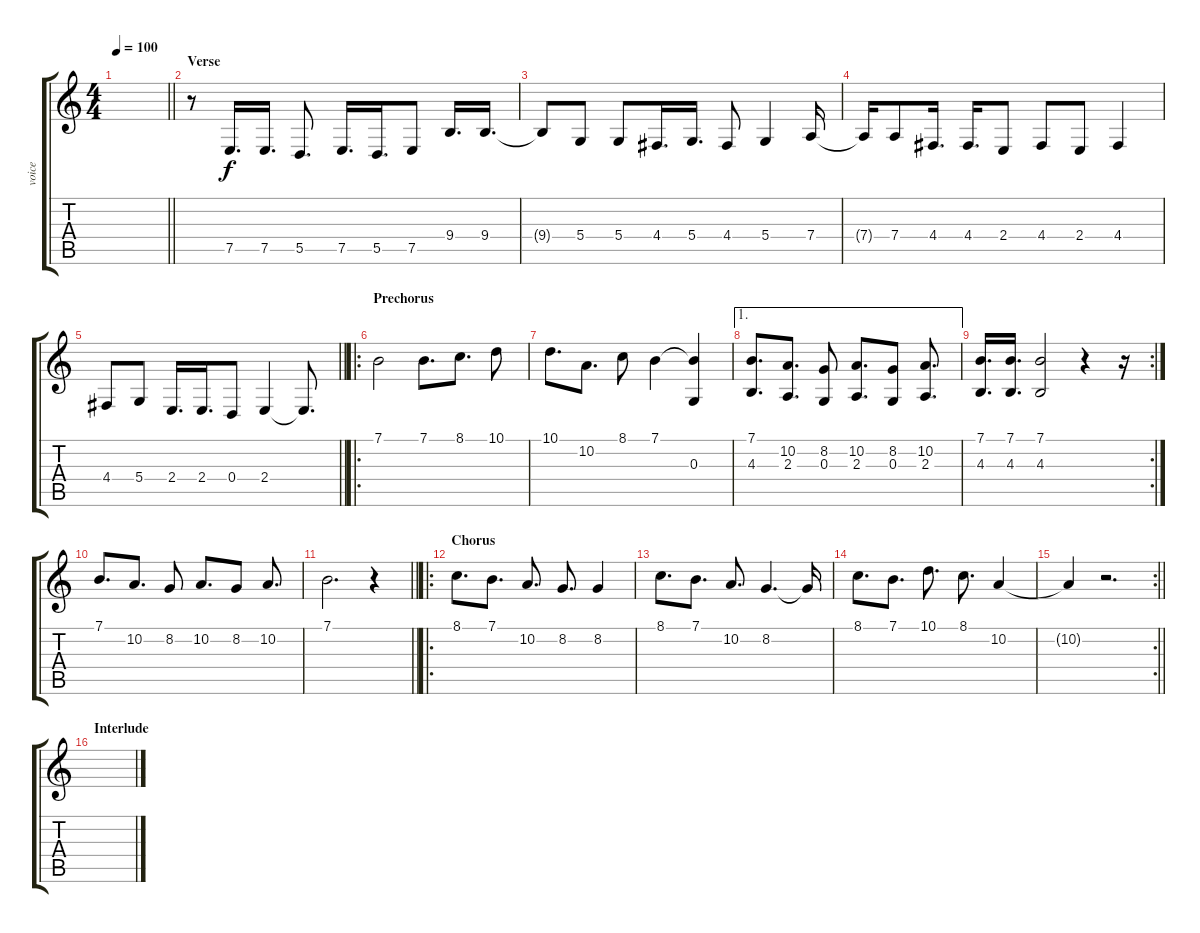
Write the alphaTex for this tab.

\track ("voice" "voice") {instrument reedorgan}
\staff {score tabs}
\tuning (E4 B3 G3 D3 A2 E2) {hide}
\ts (4 4)
\tempo 100
\clef g2
\barLineRight lightlight
\ks c
|
\section ("" "Verse")
r.8 7.5.16{d} 7.5.16{d} 5.5.8{d} 7.5.16{d} 5.5.16{d} 7.5.8 9.4.16{d} 9.4.16{d} |
9.4{t}.8 5.4.8 5.4.8 4.4.16{d} 5.4.16{d} 4.4.8 5.4.4 7.4.16 |
7.4{t}.16 7.4.8 4.4.16{d} 4.4.16{d} 2.4.8 4.4.8 2.4.8 4.4.4 |
\barLineRight lightlight
4.4.8 5.4.8 2.4.16{d} 2.4.16{d} 0.4.8 2.4.4 2.4{t}.8{d} |
\ro
\section ("" "Prechorus")
7.1.2 7.1.8{d} 8.1.8{d} 10.1.8 |
10.1.8{d} 10.2.8{d} 8.1.8 7.1.4 (7.1{t} 0.3).4 |
\ae 1
(7.1 4.3).8{d} (10.2 2.3).8{d} (8.2 0.3).8 (10.2 2.3).8{d} (8.2 0.3).8 (10.2 2.3).8{d} |
\rc 2
(7.1 4.3).16{d} (7.1 4.3).16{d} (7.1 4.3).2 r.4 r.16 |
7.1.8{d} 10.2.8{d} 8.2.8 10.2.8{d} 8.2.8 10.2.8{d} |
\barLineRight lightlight
7.1.2{d} r.4 |
\ro
\section ("" "Chorus")
8.1.8{d} 7.1.8{d} 10.2.8{d} 8.2.8{d} 8.2.4 |
8.1.8{d} 7.1.8{d} 10.2.8{d} 8.2.4{d} 8.2{t}.16 |
8.1.8{d} 7.1.8{d} 10.1.8{d} 8.1.8{d} 10.2.4 |
\rc 2
\barLineRight lightlight
10.2{t}.4 r.2{d} |
\section ("" "Interlude")
